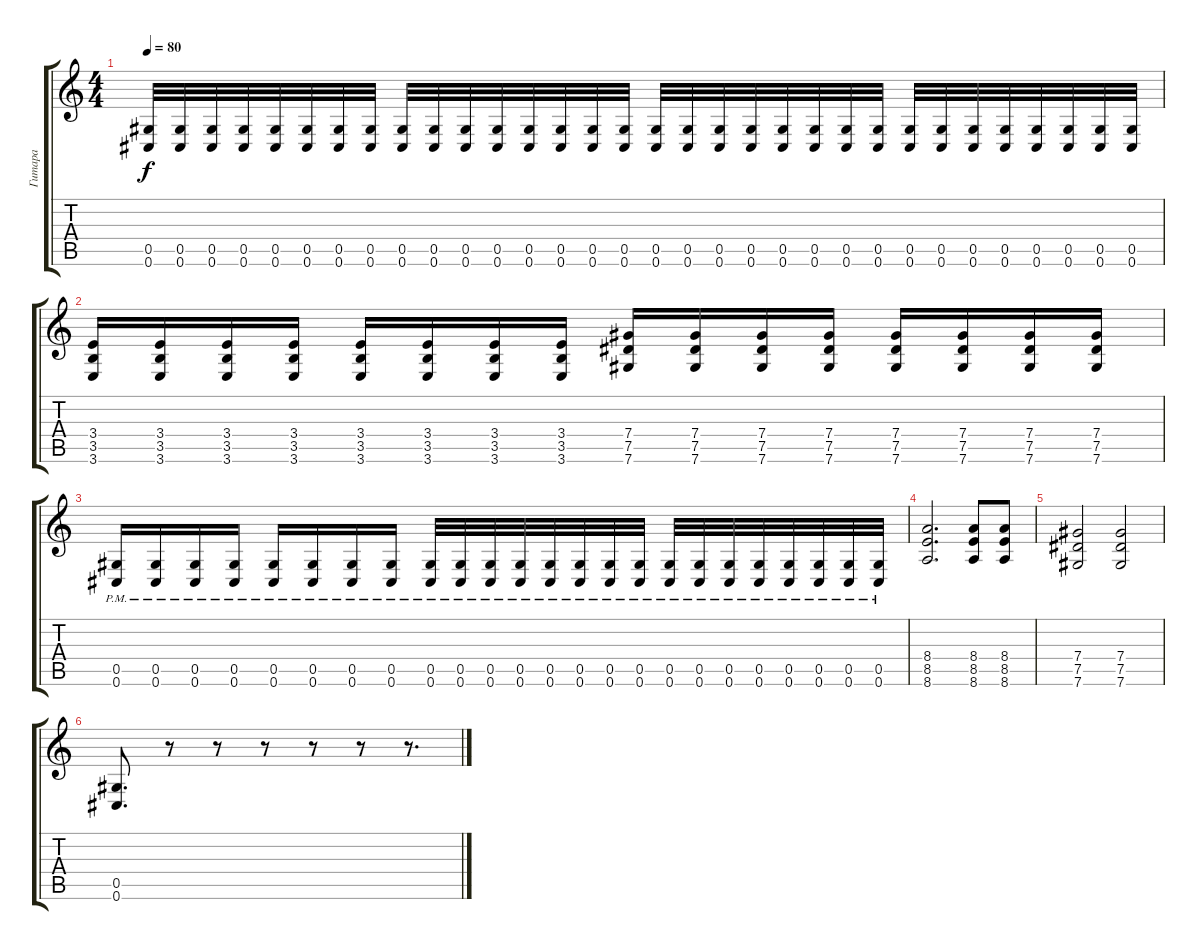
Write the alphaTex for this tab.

\track ("Гитара" "Гитара") {instrument distortionguitar}
\staff {score tabs}
\tuning (Eb4 Bb3 Gb3 Db3 Ab2 Db2) {hide}
\ts (4 4)
\tempo 80
\clef g2
\ks c
(0.5 0.6).32{dy f} (0.5 0.6).32 (0.5 0.6).32 (0.5 0.6).32 (0.5 0.6).32 (0.5 0.6).32 (0.5 0.6).32 (0.5 0.6).32 (0.5 0.6).32 (0.5 0.6).32 (0.5 0.6).32 (0.5 0.6).32 (0.5 0.6).32 (0.5 0.6).32 (0.5 0.6).32 (0.5 0.6).32 (0.5 0.6).32 (0.5 0.6).32 (0.5 0.6).32 (0.5 0.6).32 (0.5 0.6).32 (0.5 0.6).32 (0.5 0.6).32 (0.5 0.6).32 (0.5 0.6).32 (0.5 0.6).32 (0.5 0.6).32 (0.5 0.6).32 (0.5 0.6).32 (0.5 0.6).32 (0.5 0.6).32 (0.5 0.6).32 |
(3.4 3.5 3.6).16 (3.4 3.5 3.6).16 (3.4 3.5 3.6).16 (3.4 3.5 3.6).16 (3.4 3.5 3.6).16 (3.4 3.5 3.6).16 (3.4 3.5 3.6).16 (3.4 3.5 3.6).16 (7.4 7.5 7.6).16 (7.4 7.5 7.6).16 (7.4 7.5 7.6).16 (7.4 7.5 7.6).16 (7.4 7.5 7.6).16 (7.4 7.5 7.6).16 (7.4 7.5 7.6).16 (7.4 7.5 7.6).16 |
(0.5{pm} 0.6{pm}).16 (0.5{pm} 0.6{pm}).16 (0.5{pm} 0.6{pm}).16 (0.5{pm} 0.6{pm}).16 (0.5{pm} 0.6{pm}).16 (0.5{pm} 0.6{pm}).16 (0.5{pm} 0.6{pm}).16 (0.5{pm} 0.6{pm}).16 (0.5{pm} 0.6{pm}).32 (0.5{pm} 0.6{pm}).32 (0.5{pm} 0.6{pm}).32 (0.5{pm} 0.6{pm}).32 (0.5{pm} 0.6{pm}).32 (0.5{pm} 0.6{pm}).32 (0.5{pm} 0.6{pm}).32 (0.5{pm} 0.6{pm}).32 (0.5{pm} 0.6{pm}).32 (0.5{pm} 0.6{pm}).32 (0.5{pm} 0.6{pm}).32 (0.5{pm} 0.6{pm}).32 (0.5{pm} 0.6{pm}).32 (0.5{pm} 0.6{pm}).32 (0.5{pm} 0.6{pm}).32 (0.5{pm} 0.6{pm}).32 |
(8.4 8.5 8.6).2{d} (8.4 8.5 8.6).8 (8.4 8.5 8.6).8 |
(7.4 7.5 7.6).2 (7.4 7.5 7.6).2 |
(0.5 0.6).8{d} r.8 r.8 r.8 r.8 r.8 r.8{d}
